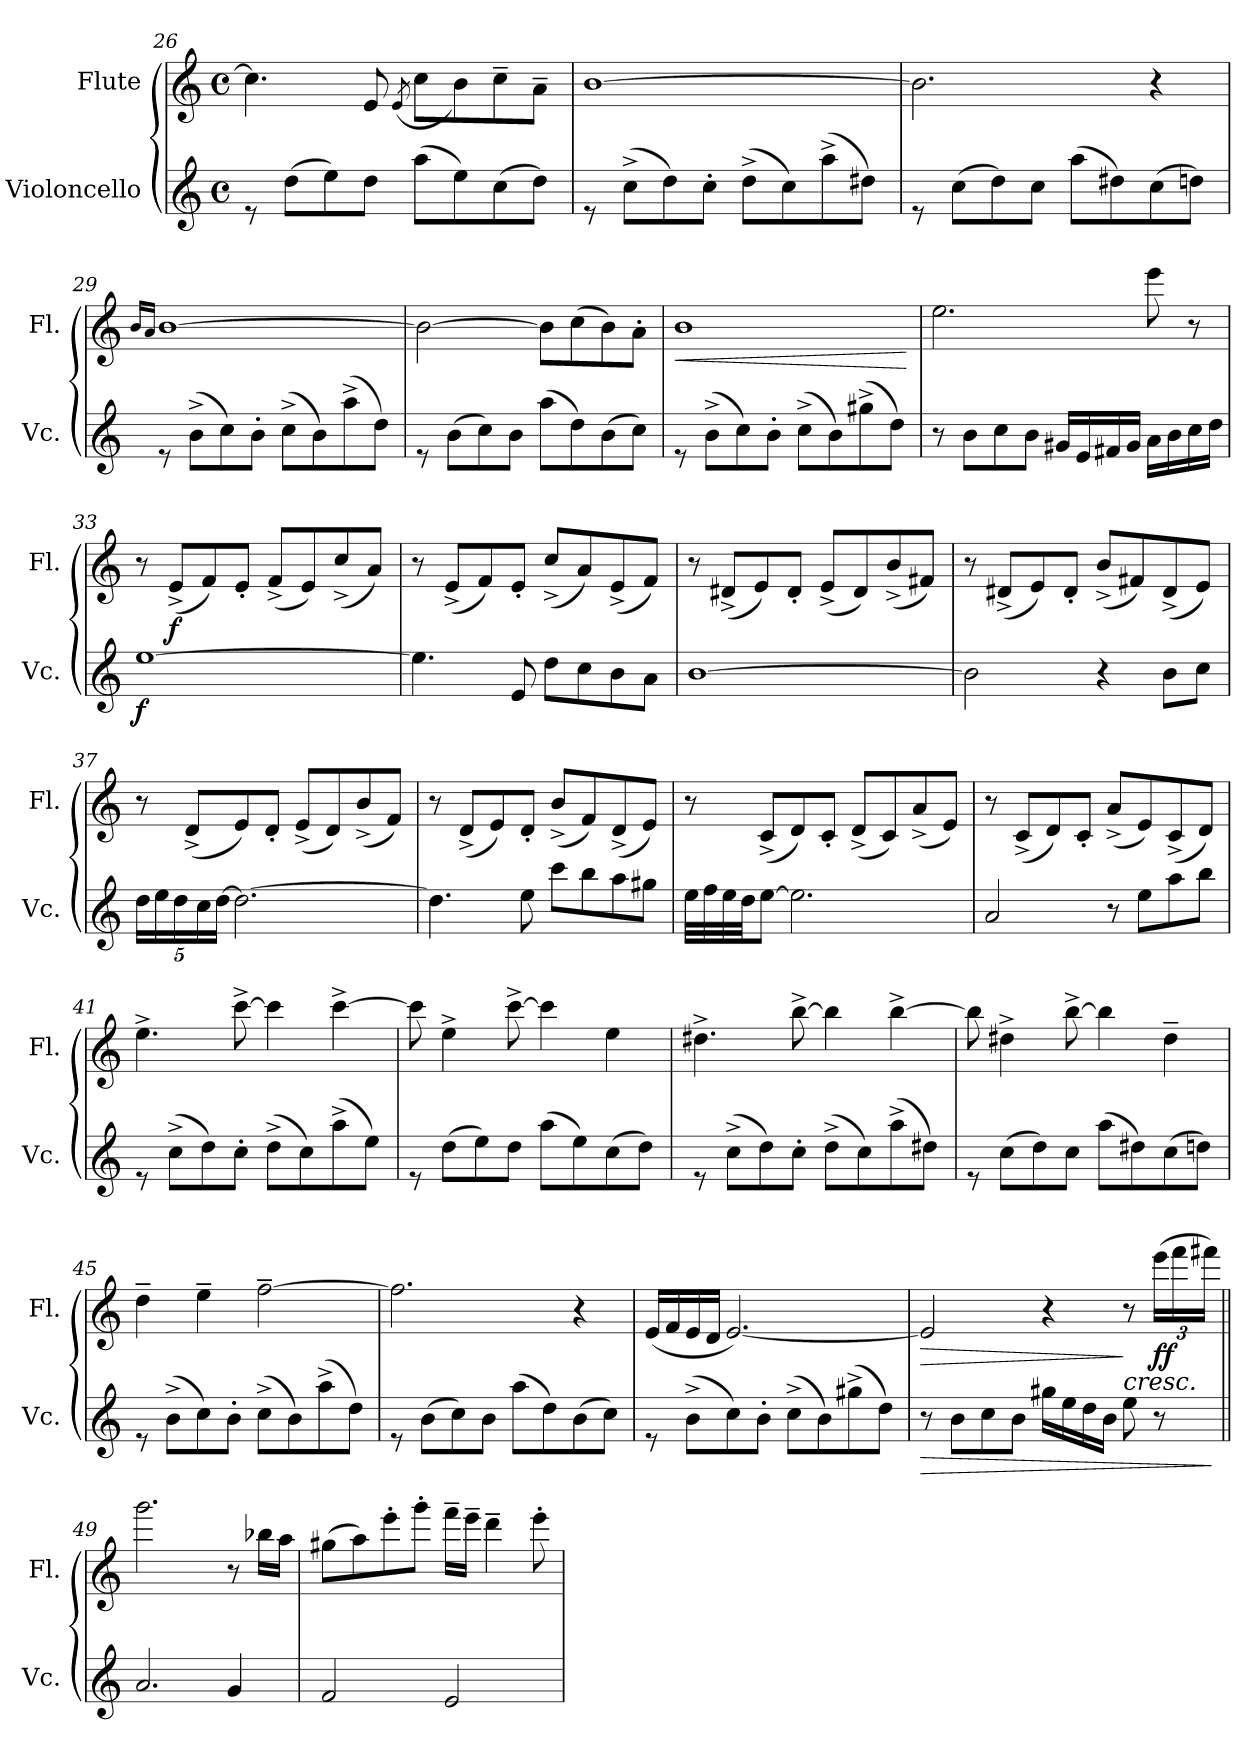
**kern	**dynam	**kern	**dynam
*part2	*part2	*part1	*part1
*staff2	*staff2	*staff1	*staff1
*I"Violoncello	*	*I"Flute	*
*I'Vc.	*	*I'Fl.	*
*clefG2	*	*clefG2	*
*k[]	*	*k[]	*
*M4/4	*	*M4/4	*
*met(c)	*	*met(c)	*
=26	=26	=26	=26
8re	.	4.cc\]	.
(>8dd\L	.	.	.
8ee\)	.	.	.
8dd\J	.	8e/	.
.	.	(<8qe/	.
(>8aa\L	.	8cc\L	.
8ee\)	.	8b\)	.
(>8cc\	.	8cc~\	.
8dd\J)	.	8a~\J	.
!!LO:LB:g=z
=27	=27	=27	=27
8re	.	[1b	.
(>8cc^\L	.	.	.
8dd\)	.	.	.
8cc'\J	.	.	.
(>8dd^\L	.	.	.
8cc\)	.	.	.
(>8aa^\	.	.	.
8dd#X\J)	.	.	.
=28	=28	=28	=28
8re	.	2.b\]	.
(>8cc\L	.	.	.
8dd\)	.	.	.
8cc\J	.	.	.
(>8aa\L	.	.	.
8dd#X\)	.	.	.
(>8cc\	.	4r	.
8ddn\J)	.	.	.
=29	=29	=29	=29
.	.	16qb/LL	.
.	.	16qa/JJ	.
8re	.	[1b	.
(>8b^\L	.	.	.
8cc\)	.	.	.
8b'\J	.	.	.
(>8cc^\L	.	.	.
8b\)	.	.	.
(>8aa^\	.	.	.
8dd\J)	.	.	.
=30	=30	=30	=30
8re	.	2b\_	.
(>8b\L	.	.	.
8cc\)	.	.	.
8b\J	.	.	.
(>8aa\L	.	8b\L]	.
8dd\)	.	(>8cc\	.
(>8b\	.	8b\)	.
8cc\J)	.	8a'\J	.
=31	=31	=31	=31
!	!	!	!LO:HP:b
8re	.	1b	<
(>8b^\L	.	.	.
8cc\)	.	.	.
8b'\J	.	.	.
(>8cc^\L	.	.	.
8b\)	.	.	.
(>8gg#X^\	.	.	.
8dd\J)	.	.	.
.	.	.	[
!!LO:PB:g=z
=32	=32	=32	=32
8r	.	2.ee\	.
8b\L	.	.	.
8cc\	.	.	.
8b\J	.	.	.
16g#X/LL	.	.	.
16e/	.	.	.
16f#X/	.	.	.
16g#/JJ	.	.	.
16a\LL	.	8eee\	.
16b\	.	.	.
16cc\	.	8r	.
16dd\JJ	.	.	.
=33	=33	=33	=33
!	!LO:DY:b	!	!
[1ee	f	8r	.
!	!	!	!LO:DY:b
.	.	(<8e^/L	f
.	.	8f/)	.
.	.	8e'/J	.
.	.	(<8f^/L	.
.	.	8e/)	.
.	.	(<8cc^/	.
.	.	8a/J)	.
=34	=34	=34	=34
4.ee\]	.	8r	.
.	.	(<8e^/L	.
.	.	8f/)	.
8e/	.	8e'/J	.
8dd\L	.	(<8cc^/L	.
8cc\	.	8a/)	.
8b\	.	(<8e^/	.
8a\J	.	8f/J)	.
=35	=35	=35	=35
[1b	.	8r	.
.	.	(<8d#X^/L	.
.	.	8e/)	.
.	.	8d#'/J	.
.	.	(<8e^/L	.
.	.	8d#/)	.
.	.	(<8b^/	.
.	.	8f#X/J)	.
=36	=36	=36	=36
2b\]	.	8r	.
.	.	(<8d#X^/L	.
.	.	8e/)	.
.	.	8d#'/J	.
4r	.	(<8b^/L	.
.	.	8f#X/)	.
8b\L	.	(<8d#^/	.
8cc\J	.	8e/J)	.
!!LO:LB:g=z
=37	=37	=37	=37
*Xbrackettup	*	*	*
20dd\LL	.	8r	.
20ee\	.	.	.
20dd\	.	.	.
.	.	(<8d^/L	.
20cc\	.	.	.
[20dd\JJ	.	.	.
2.dd\_	.	8e/)	.
.	.	8d'/J	.
.	.	(<8e^/L	.
.	.	8d/)	.
.	.	(<8b^/	.
.	.	8f/J)	.
=38	=38	=38	=38
4.dd\]	.	8r	.
.	.	(<8d^/L	.
.	.	8e/)	.
8ee\	.	8d'/J	.
8ccc\L	.	(<8b^/L	.
8bb\	.	8f/)	.
8aa\	.	(<8d^/	.
8gg#X\J	.	8e/J)	.
=39	=39	=39	=39
32ee\LLL	.	8r	.
32ff\	.	.	.
32ee\	.	.	.
32dd\JJ	.	.	.
[8ee\J	.	(<8c^/L	.
2.ee\]	.	8d/)	.
.	.	8c'/J	.
.	.	(<8d^/L	.
.	.	8c/)	.
.	.	(<8a^/	.
.	.	8e/J)	.
=40	=40	=40	=40
2a/	.	8r	.
.	.	(<8c^/L	.
.	.	8d/)	.
.	.	8c'/J	.
8r	.	(<8a^/L	.
8ee\L	.	8e/)	.
8aa\	.	(<8c^/	.
8bb\J	.	8d/J)	.
!!LO:LB:g=z
=41	=41	=41	=41
8re	.	4.ee^\	.
(>8cc^\L	.	.	.
8dd\)	.	.	.
8cc'\J	.	[8ccc^\	.
(>8dd^\L	.	4ccc\]	.
8cc\)	.	.	.
(>8aa^\	.	[4ccc^\	.
8ee\J)	.	.	.
=42	=42	=42	=42
8re	.	8ccc\]	.
(>8dd\L	.	4ee^\	.
8ee\)	.	.	.
8dd\J	.	[8ccc^\	.
(>8aa\L	.	4ccc\]	.
8ee\)	.	.	.
(>8cc\	.	4ee\	.
8dd\J)	.	.	.
=43	=43	=43	=43
8re	.	4.dd#X^\	.
(>8cc^\L	.	.	.
8dd\)	.	.	.
8cc'\J	.	[8bb^\	.
(>8dd^\L	.	4bb\]	.
8cc\)	.	.	.
(>8aa^\	.	[4bb^\	.
8dd#X\J)	.	.	.
=44	=44	=44	=44
8re	.	8bb\]	.
(>8cc\L	.	4dd#X^\	.
8dd\)	.	.	.
8cc\J	.	[8bb^\	.
(>8aa\L	.	4bb\]	.
8dd#X\)	.	.	.
(>8cc\	.	4dd#~\	.
8ddn\J)	.	.	.
=45	=45	=45	=45
8re	.	4dd~\	.
(>8b^\L	.	.	.
8cc\)	.	4ee~\	.
8b'\J	.	.	.
(>8cc^\L	.	[2ff~\	.
8b\)	.	.	.
(>8aa^\	.	.	.
8dd\J)	.	.	.
!!LO:LB:g=z
=46	=46	=46	=46
8re	.	2.ff\]	.
(>8b\L	.	.	.
8cc\)	.	.	.
8b\J	.	.	.
(>8aa\L	.	.	.
8dd\)	.	.	.
(>8b\	.	4r	.
8cc\J)	.	.	.
=47	=47	=47	=47
8re	.	(<16e/LL	.
.	.	16f/	.
(>8b^\L	.	16e/	.
.	.	16d/JJ	.
8cc\)	.	[2.e/)	.
8b'\J	.	.	.
(>8cc^\L	.	.	.
8b\)	.	.	.
(>8gg#X^\	.	.	.
8dd\J)	.	.	.
=48	=48	=48	=48
!	!LO:HP:b	!	!LO:HP:b
8r	>	2e/]	>
8b\L	.	.	.
8cc\	.	.	.
8b\J	.	.	.
16gg#X\LL	.	4r	.
16ee\	.	.	.
16dd\	.	.	.
16b\JJ	.	.	.
!	!	!	!LO:HP:n=1:b
8ee\	.	8r	] <
*	*	*Xbrackettup	*
!	!	!	!LO:DY:b
8r	.	(>24eee\LL	ff
.	.	24fff\	.
.	.	24fff#X\JJ)	.
.	]	.	[
=49||	=49||	=49||	=49||
2.a/	.	2.ggg\	.
4g/	.	8r	.
.	.	16bb-X\LL	.
.	.	16aa\JJ	.
=50	=50	=50	=50
2f/	.	(>8gg#X\L	.
.	.	8aa\)	.
.	.	8eee'\	.
.	.	8ggg'\J	.
2e/	.	16fff~\LL	.
.	.	16eee~\JJ	.
.	.	4ddd~\	.
.	.	8eee'\	.
=	=	=	=
*-	*-	*-	*-
